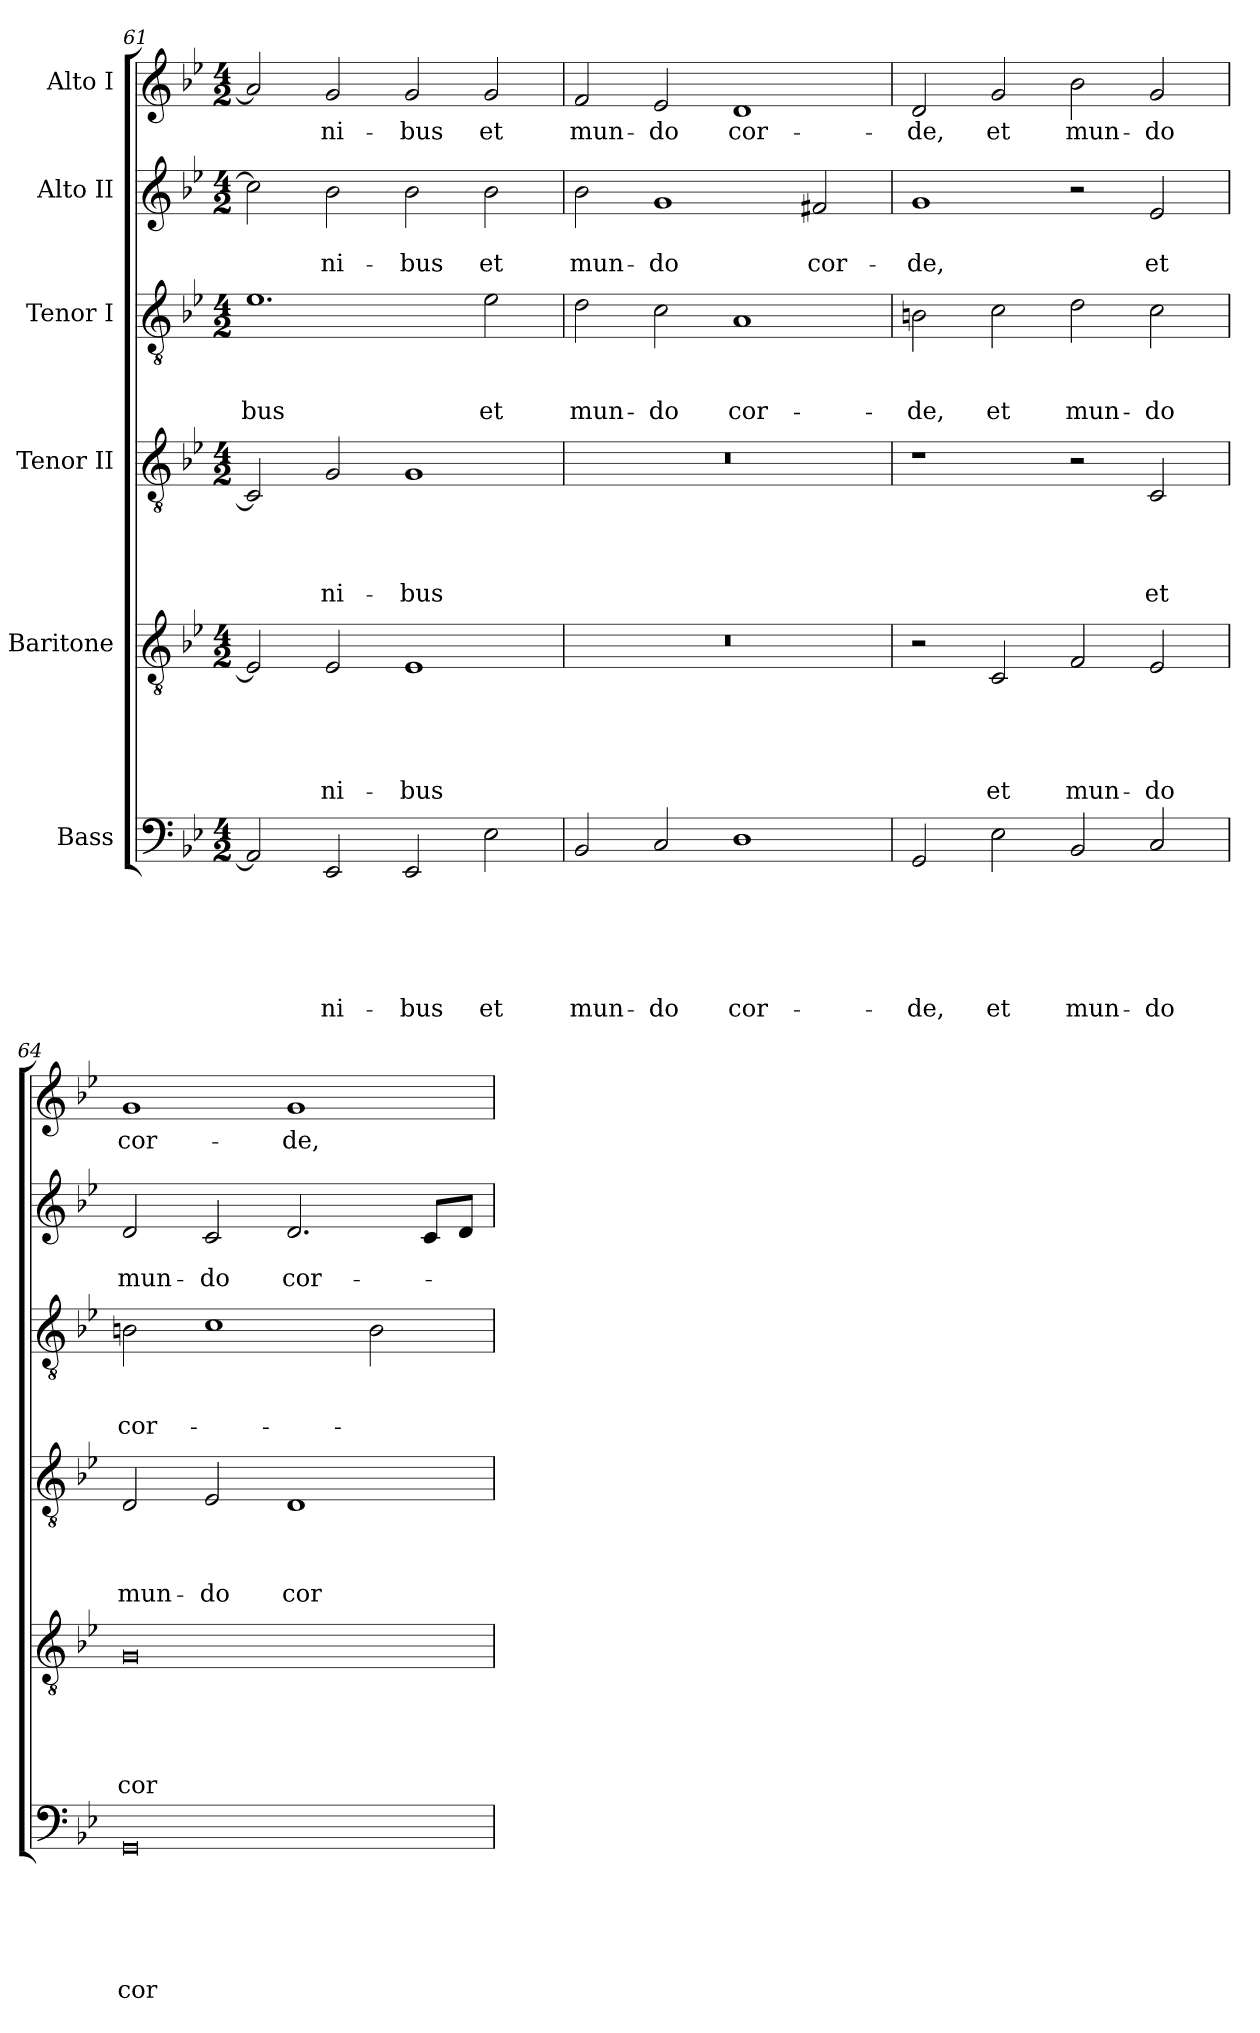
**kern	**text	**text	**text	**text	**text	**text	**kern	**text	**text	**text	**text	**text	**kern	**text	**text	**text	**text	**kern	**text	**text	**text	**kern	**text	**text	**kern	**text
*part6	*part6	*part6	*part6	*part6	*part6	*part6	*part5	*part5	*part5	*part5	*part5	*part5	*part4	*part4	*part4	*part4	*part4	*part3	*part3	*part3	*part3	*part2	*part2	*part2	*part1	*part1
*staff6	*staff6	*staff6	*staff6	*staff6	*staff6	*staff6	*staff5	*staff5	*staff5	*staff5	*staff5	*staff5	*staff4	*staff4	*staff4	*staff4	*staff4	*staff3	*staff3	*staff3	*staff3	*staff2	*staff2	*staff2	*staff1	*staff1
*I"Bass	*	*	*	*	*	*	*I"Baritone	*	*	*	*	*	*I"Tenor II	*	*	*	*	*I"Tenor I	*	*	*	*I"Alto II	*	*	*I"Alto I	*
*clefF4	*	*	*	*	*	*	*clefGv2	*	*	*	*	*	*clefGv2	*	*	*	*	*clefGv2	*	*	*	*clefG2	*	*	*clefG2	*
*k[b-e-]	*	*	*	*	*	*	*k[b-e-]	*	*	*	*	*	*k[b-e-]	*	*	*	*	*k[b-e-]	*	*	*	*k[b-e-]	*	*	*k[b-e-]	*
*B-:	*	*	*	*	*	*	*B-:	*	*	*	*	*	*B-:	*	*	*	*	*B-:	*	*	*	*B-:	*	*	*B-:	*
*M4/2	*	*	*	*	*	*	*M4/2	*	*	*	*	*	*M4/2	*	*	*	*	*M4/2	*	*	*	*M4/2	*	*	*M4/2	*
=61	=61	=61	=61	=61	=61	=61	=61	=61	=61	=61	=61	=61	=61	=61	=61	=61	=61	=61	=61	=61	=61	=61	=61	=61	=61	=61
!	!	!	!	!	!	!	!	!	!	!	!	!	!	!	!	!	!	!	!	!	!LO:LY:b	!	!	!	!	!
2AA-/]	.	.	.	.	.	.	2E-/]	.	.	.	.	.	2C/]	.	.	.	.	1.e-	.	.	-bus	2cc\]	.	.	2a-/]	.
!	!	!	!	!	!	!LO:LY:b	!	!	!	!	!	!LO:LY:b	!	!	!	!	!LO:LY:b	!	!	!	!	!	!	!LO:LY:b	!	!LO:LY:b
2EE-/	.	.	.	.	.	-ni-	2E-/	.	.	.	.	-ni-	2G/	.	.	.	-ni-	.	.	.	.	2b-\	.	-ni-	2g/	-ni-
!	!	!	!	!	!	!LO:LY:b	!	!	!	!	!	!LO:LY:b	!	!	!	!	!LO:LY:b	!	!	!	!	!	!	!LO:LY:b	!	!LO:LY:b
2EE-/	.	.	.	.	.	-bus	1E-	.	.	.	.	-bus	1G	.	.	.	-bus	.	.	.	.	2b-\	.	-bus	2g/	-bus
!	!	!	!	!	!	!LO:LY:b	!	!	!	!	!	!	!	!	!	!	!	!	!	!	!LO:LY:b	!	!	!LO:LY:b	!	!LO:LY:b
2E-\	.	.	.	.	.	et	.	.	.	.	.	.	.	.	.	.	.	2e-\	.	.	et	2b-\	.	et	2g/	et
=62	=62	=62	=62	=62	=62	=62	=62	=62	=62	=62	=62	=62	=62	=62	=62	=62	=62	=62	=62	=62	=62	=62	=62	=62	=62	=62
!	!	!	!	!	!	!LO:LY:b	!LO:N:vis=1	!	!	!	!	!	!LO:N:vis=1	!	!	!	!	!	!	!	!LO:LY:b	!	!	!LO:LY:b	!	!LO:LY:b
2BB-/	.	.	.	.	.	mun-	0r	.	.	.	.	.	0r	.	.	.	.	2d\	.	.	mun-	2b-\	.	mun-	2f/	mun-
!	!	!	!	!	!	!LO:LY:b	!	!	!	!	!	!	!	!	!	!	!	!	!	!	!LO:LY:b	!	!	!LO:LY:b	!	!LO:LY:b
2C/	.	.	.	.	.	-do	.	.	.	.	.	.	.	.	.	.	.	2c\	.	.	-do	1g	.	-do	2e-/	-do
!	!	!	!	!	!	!LO:LY:b	!	!	!	!	!	!	!	!	!	!	!	!	!	!	!LO:LY:b	!	!	!	!	!LO:LY:b
1D	.	.	.	.	.	cor-	.	.	.	.	.	.	.	.	.	.	.	1A	.	.	cor-	.	.	.	1d	cor-
!	!	!	!	!	!	!	!	!	!	!	!	!	!	!	!	!	!	!	!	!	!	!	!	!LO:LY:b	!	!
.	.	.	.	.	.	.	.	.	.	.	.	.	.	.	.	.	.	.	.	.	.	2f#X/	.	cor-	.	.
=63	=63	=63	=63	=63	=63	=63	=63	=63	=63	=63	=63	=63	=63	=63	=63	=63	=63	=63	=63	=63	=63	=63	=63	=63	=63	=63
!	!	!	!	!	!	!LO:LY:b	!	!	!	!	!	!	!	!	!	!	!	!	!	!	!LO:LY:b	!	!	!LO:LY:b	!	!LO:LY:b
2GG/	.	.	.	.	.	-de,	2r	.	.	.	.	.	1r	.	.	.	.	2Bn\	.	.	-de,	1g	.	-de,	2d/	-de,
!	!	!	!	!	!	!LO:LY:b	!	!	!	!	!	!LO:LY:b	!	!	!	!	!	!	!	!	!LO:LY:b	!	!	!	!	!LO:LY:b
2E-\	.	.	.	.	.	et	2C/	.	.	.	.	et	.	.	.	.	.	2c\	.	.	et	.	.	.	2g/	et
!	!	!	!	!	!	!LO:LY:b	!	!	!	!	!	!LO:LY:b	!	!	!	!	!	!	!	!	!LO:LY:b	!	!	!	!	!LO:LY:b
2BB-/	.	.	.	.	.	mun-	2F/	.	.	.	.	mun-	2r	.	.	.	.	2d\	.	.	mun-	2r	.	.	2b-\	mun-
!	!	!	!	!	!	!LO:LY:b	!	!	!	!	!	!LO:LY:b	!	!	!	!	!LO:LY:b	!	!	!	!LO:LY:b	!	!	!LO:LY:b	!	!LO:LY:b
2C/	.	.	.	.	.	-do	2E-/	.	.	.	.	-do	2C/	.	.	.	et	2c\	.	.	-do	2e-/	.	et	2g/	-do
!!LO:LB:g=z
=64	=64	=64	=64	=64	=64	=64	=64	=64	=64	=64	=64	=64	=64	=64	=64	=64	=64	=64	=64	=64	=64	=64	=64	=64	=64	=64
!	!	!	!	!	!	!LO:LY:b	!	!	!	!	!	!LO:LY:b	!	!	!	!	!LO:LY:b	!	!	!	!LO:LY:b	!	!	!LO:LY:b	!	!LO:LY:b
0GG	.	.	.	.	.	cor-	0G	.	.	.	.	cor-	2D/	.	.	.	mun-	2Bn\	.	.	cor-	2d/	.	mun-	1g	cor-
!	!	!	!	!	!	!	!	!	!	!	!	!	!	!	!	!	!LO:LY:b:rj	!	!	!	!	!	!	!LO:LY:b:rj	!	!
.	.	.	.	.	.	.	.	.	.	.	.	.	2E-/	.	.	.	-do	1c	.	.	.	2c/	.	-do	.	.
!	!	!	!	!	!	!	!	!	!	!	!	!	!	!	!	!	!LO:LY:b	!	!	!	!	!	!	!LO:LY:b	!	!LO:LY:b
.	.	.	.	.	.	.	.	.	.	.	.	.	1D	.	.	.	cor-	.	.	.	.	2.d/	.	cor-	1g	-de,
.	.	.	.	.	.	.	.	.	.	.	.	.	.	.	.	.	.	2B\	.	.	.	.	.	.	.	.
.	.	.	.	.	.	.	.	.	.	.	.	.	.	.	.	.	.	.	.	.	.	8c/L	.	.	.	.
.	.	.	.	.	.	.	.	.	.	.	.	.	.	.	.	.	.	.	.	.	.	8d/J	.	.	.	.
=	=	=	=	=	=	=	=	=	=	=	=	=	=	=	=	=	=	=	=	=	=	=	=	=	=	=
*-	*-	*-	*-	*-	*-	*-	*-	*-	*-	*-	*-	*-	*-	*-	*-	*-	*-	*-	*-	*-	*-	*-	*-	*-	*-	*-
